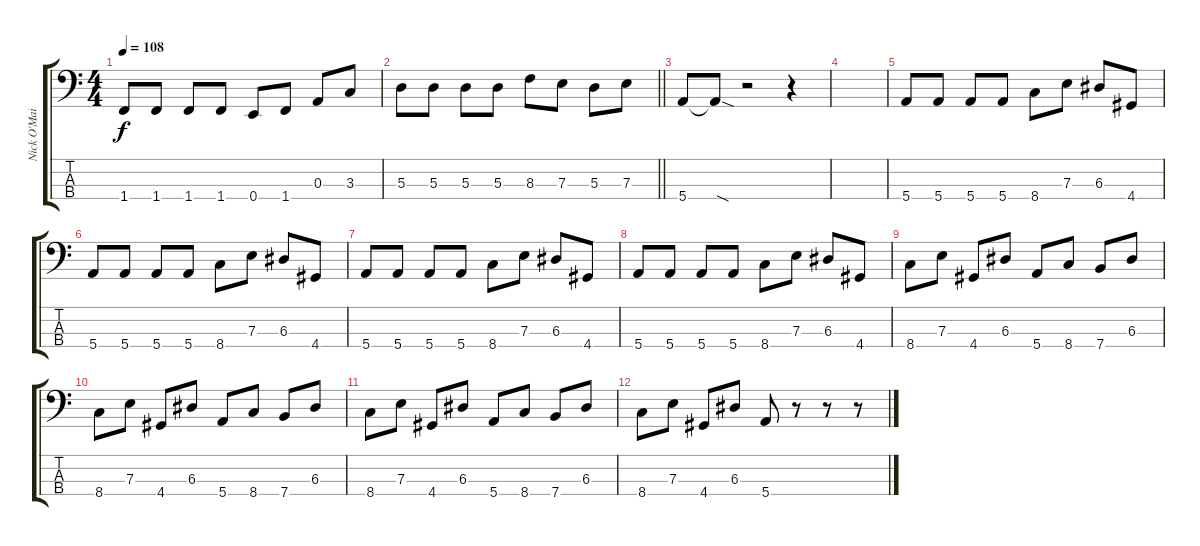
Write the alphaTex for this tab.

\track ("Nick O'Mailey" "Nick O'Mai") {instrument synthbass2}
\staff {score tabs}
\tuning (G2 D2 A1 E1) {hide}
\ts (4 4)
\tempo 108
\clef f4
\ks c
1.4.8{dy f} 1.4.8 1.4.8 1.4.8 0.4.8 1.4.8 0.3.8 3.3.8 |
\barLineRight lightlight
5.3.8 5.3.8 5.3.8 5.3.8 8.3.8 7.3.8 5.3.8 7.3.8 |
5.4.8 5.4{sod t}.8 r.2 r.4 |
|
5.4.8 5.4.8 5.4.8 5.4.8 8.4.8 7.3.8 6.3.8 4.4.8 |
5.4.8 5.4.8 5.4.8 5.4.8 8.4.8 7.3.8 6.3.8 4.4.8 |
5.4.8 5.4.8 5.4.8 5.4.8 8.4.8 7.3.8 6.3.8 4.4.8 |
5.4.8 5.4.8 5.4.8 5.4.8 8.4.8 7.3.8 6.3.8 4.4.8 |
8.4.8 7.3.8 4.4.8 6.3.8 5.4.8 8.4.8 7.4.8 6.3.8 |
8.4.8 7.3.8 4.4.8 6.3.8 5.4.8 8.4.8 7.4.8 6.3.8 |
8.4.8 7.3.8 4.4.8 6.3.8 5.4.8 8.4.8 7.4.8 6.3.8 |
8.4.8 7.3.8 4.4.8 6.3.8 5.4.8 r.8 r.8 r.8
